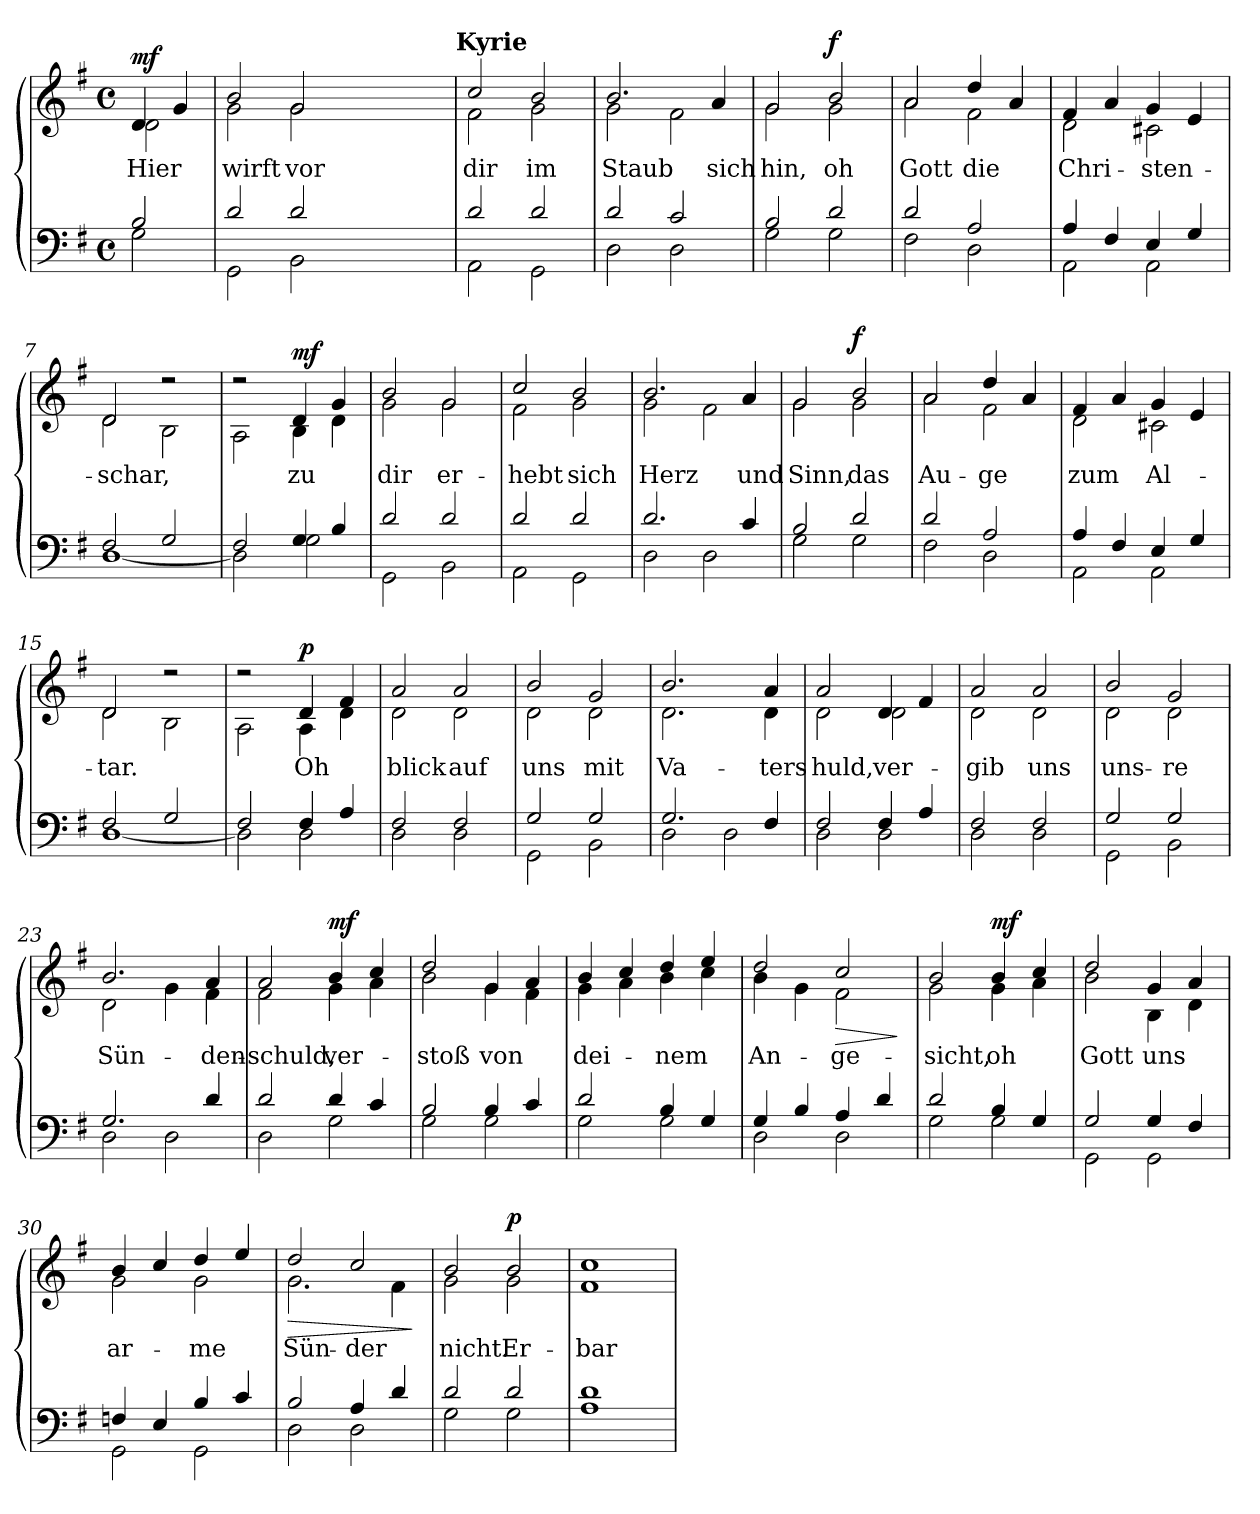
**kern	**kern	**text	**dynam
*part1	*part1	*part1	*part1
*staff2	*staff1	*staff1	*staff1/2
*clefF4	*clefG2	*	*
*k[f#]	*k[f#]	*	*
*G:	*G:	*	*
*M4/4	*M4/4	*	*
*met(c)	*met(c)	*	*
=	=	=	=
*^	*	*	*
!	!	!LO:TX:a:Bi:t=Langsam	!	!
!	!	!	!LO:LY:b	!LO:DY:a
*	*	*^	*	*
2B/	2G\	4d/	2d\	Hier	mf
.	.	4g/	.	.	.
=1	=1	=1	=1	=1	=1
!	!	!	!	!LO:LY:b	!
2d/	2GG\	2b/	2g\	wirft	.
!	!	!	!	!LO:LY:b	!
2d/	2BB\	2g/	2g\	vor	.
2ryy	2ryy	2ryy	2ryy	.	.
8..ryy	8..ryy	8..ryy	8..ryy	.	.
!	!	!	!LO:TX:a:B:t=Kyrie	!	!
=2	=2	=2	=2	=2	=2
!	!	!	!	!LO:LY:b	!
2d/	2AA\	2cc/	2f#\	dir	.
!	!	!	!	!LO:LY:b	!
2d/	2GG\	2b/	2g\	im	.
=3	=3	=3	=3	=3	=3
!	!	!	!	!LO:LY:b	!
2d/	2D\	2.b/	2g\	Staub	.
2c/	2D\	.	2f#\	.	.
!	!	!	!	!LO:LY:b	!
.	.	4a/	.	sich	.
=4	=4	=4	=4	=4	=4
!	!	!	!	!LO:LY:b	!
2B/	2G\	2g/	2g\	hin,	.
!	!	!	!	!LO:LY:b	!LO:DY:a
2d/	2G\	2b/	2g\	oh	f
=5	=5	=5	=5	=5	=5
!	!	!	!	!LO:LY:b	!
2d/	2F#\	2a/	2a\	Gott	.
!	!	!	!	!LO:LY:b	!
2A/	2D\	4dd/	2f#\	die	.
.	.	4a/	.	.	.
!!LO:LB:g=z	!!
=6	=6	=6	=6	=6	=6
!	!	!	!	!LO:LY:b	!
4A/	2AA\	4f#/	2d\	Chri-	.
4F#/	.	4a/	.	.	.
!	!	!	!	!LO:LY:b	!
4E/	2AA\	4g/	2c#X\	-sten-	.
4G/	.	4e/	.	.	.
=7	=7	=7	=7	=7	=7
!	!	!	!	!LO:LY:b	!
2F#/	[<1D	2d/	2d\	-schar,	.
2G/	.	2r	2B\	.	.
=8	=8	=8	=8	=8	=8
2F#/	2D\]	2r	2A\	.	.
!	!	!	!	!LO:LY:b	!LO:DY:a
4G/	2G\	4d/	4B\	zu	mf
4B/	.	4g/	4d\	.	.
=9	=9	=9	=9	=9	=9
!	!	!	!	!LO:LY:b	!
2d/	2GG\	2b/	2g\	dir	.
!	!	!	!	!LO:LY:b	!
2d/	2BB\	2g/	2g\	er-	.
=10	=10	=10	=10	=10	=10
!	!	!	!	!LO:LY:b	!
2d/	2AA\	2cc/	2f#\	-hebt	.
!	!	!	!	!LO:LY:b	!
2d/	2GG\	2b/	2g\	sich	.
=11	=11	=11	=11	=11	=11
!	!	!	!	!LO:LY:b	!
2.d/	2D\	2.b/	2g\	Herz	.
.	2D\	.	2f#\	.	.
!	!	!	!	!LO:LY:b	!
4c/	.	4a/	.	und	.
!!LO:LB:g=z	!!
=12	=12	=12	=12	=12	=12
!	!	!	!	!LO:LY:b	!
2B/	2G\	2g/	2g\	Sinn,	.
!	!	!	!	!LO:LY:b	!LO:DY:a
2d/	2G\	2b/	2g\	das	f
=13	=13	=13	=13	=13	=13
!	!	!	!	!LO:LY:b	!
2d/	2F#\	2a/	2a\	Au-	.
!	!	!	!	!LO:LY:b	!
2A/	2D\	4dd/	2f#\	-ge	.
.	.	4a/	.	.	.
=14	=14	=14	=14	=14	=14
!	!	!	!	!LO:LY:b	!
4A/	2AA\	4f#/	2d\	zum	.
4F#/	.	4a/	.	.	.
!	!	!	!	!LO:LY:b	!
4E/	2AA\	4g/	2c#X\	Al-	.
4G/	.	4e/	.	.	.
=15	=15	=15	=15	=15	=15
!	!	!	!	!LO:LY:b	!
2F#/	[<1D	2d/	2d\	-tar.	.
2G/	.	2r	2B\	.	.
=16	=16	=16	=16	=16	=16
2F#/	2D\]	2r	2A\	.	.
!	!	!	!	!LO:LY:b	!LO:DY:a
4F#/	2D\	4d/	4A\	Oh	p
4A/	.	4f#/	4d\	.	.
=17	=17	=17	=17	=17	=17
!	!	!	!	!LO:LY:b	!
2F#/	2D\	2a/	2d\	blick	.
!	!	!	!	!LO:LY:b	!
2F#/	2D\	2a/	2d\	auf	.
!!LO:LB:g=z	!!
=18	=18	=18	=18	=18	=18
!	!	!	!	!LO:LY:b	!
2G/	2GG\	2b/	2d\	uns	.
!	!	!	!	!LO:LY:b	!
2G/	2BB\	2g/	2d\	mit	.
=19	=19	=19	=19	=19	=19
!	!	!	!	!LO:LY:b	!
2.G/	2D\	2.b/	2.d\	Va-	.
.	2D\	.	.	.	.
!	!	!	!	!LO:LY:b	!
4F#/	.	4a/	4d\	-ters-	.
=20	=20	=20	=20	=20	=20
!	!	!	!	!LO:LY:b	!
2F#/	2D\	2a/	2d\	-huld,	.
!	!	!	!	!LO:LY:b	!
4F#/	2D\	4d/	2d\	ver-	.
4A/	.	4f#/	.	.	.
=21	=21	=21	=21	=21	=21
!	!	!	!	!LO:LY:b	!
2F#/	2D\	2a/	2d\	-gib	.
!	!	!	!	!LO:LY:b	!
2F#/	2D\	2a/	2d\	uns	.
=22	=22	=22	=22	=22	=22
!	!	!	!	!LO:LY:b	!
2G/	2GG\	2b/	2d\	uns-	.
!	!	!	!	!LO:LY:b	!
2G/	2BB\	2g/	2d\	-re	.
=23	=23	=23	=23	=23	=23
!	!	!	!	!LO:LY:b	!
2.G/	2D\	2.b/	2d\	Sün-	.
.	2D\	.	4g\	.	.
!	!	!	!	!LO:LY:b	!
4d/	.	4a/	4f#\	-den-	.
!!LO:LB:g=z	!!
=24	=24	=24	=24	=24	=24
!	!	!	!	!LO:LY:b	!
2d/	2D\	2a/	2f#\	-schuld,	.
!	!	!	!	!LO:LY:b	!LO:DY:a
4d/	2G\	4b/	4g\	ver-	mf
4c/	.	4cc/	4a\	.	.
=25	=25	=25	=25	=25	=25
!	!	!	!	!LO:LY:b	!
2B/	2G\	2dd/	2b\	-stoß	.
!	!	!	!	!LO:LY:b	!
4B/	2G\	4g/	4g\	von	.
4c/	.	4a/	4f#\	.	.
=26	=26	=26	=26	=26	=26
!	!	!	!	!LO:LY:b	!
2d/	2G\	4b/	4g\	dei-	.
.	.	4cc/	4a\	.	.
!	!	!	!	!LO:LY:b	!
4B/	2G\	4dd/	4b\	-nem	.
4G/	.	4ee/	4cc\	.	.
=27	=27	=27	=27	=27	=27
!	!	!	!	!LO:LY:b	!
4G/	2D\	2dd/	4b\	An-	.
4B/	.	.	4g\	.	.
!	!	!	!	!LO:LY:b	!LO:HP:b
4A/	2D\	2cc/	2f#\	-ge-	>
4d/	.	.	.	.	.
*v	*v	*	*	*	*
*	*v	*v	*	*
.	.	.	]
=28	=28	=28	=28
*^	*	*	*
!	!	!	!LO:LY:b	!
*	*	*^	*	*
2d/	2G\	2b/	2g\	-sicht,	.
!	!	!	!	!LO:LY:b	!LO:DY:a
4B/	2G\	4b/	4g\	oh	mf
4G/	.	4cc/	4a\	.	.
!!LO:PB:g=z	!!
=29	=29	=29	=29	=29	=29
!	!	!	!	!LO:LY:b	!
2G/	2GG\	2dd/	2b\	Gott	.
!	!	!	!	!LO:LY:b	!
4G/	2GG\	4g/	4B\	uns	.
4F#/	.	4a/	4d\	.	.
=30	=30	=30	=30	=30	=30
!	!	!	!	!LO:LY:b	!
4Fn/	2GG\	4b/	2g\	ar-	.
4E/	.	4cc/	.	.	.
!	!	!	!	!LO:LY:b	!
4B/	2GG\	4dd/	2g\	-me	.
4c/	.	4ee/	.	.	.
=31	=31	=31	=31	=31	=31
!	!	!	!	!LO:LY:b	!LO:HP:b
2B/	2D\	2dd/	2.g\	Sün-	>
!	!	!	!	!LO:LY:b	!
4A/	2D\	2cc/	.	-der	.
4d/	.	.	4f#\	.	.
*v	*v	*	*	*	*
*	*v	*v	*	*
.	.	.	]
=32	=32	=32	=32
*^	*	*	*
!	!	!	!LO:LY:b	!
*	*	*^	*	*
2d/	2G\	2b/	2g\	nicht.	.
!	!	!	!	!LO:LY:b	!LO:DY:a
2d/	2G\	2b/	2g\	Er-	p
=33	=33	=33	=33	=33	=33
!	!	!	!	!LO:LY:b	!
1d	1A	1cc	1f#	-bar-	.
*v	*v	*	*	*	*
*	*v	*v	*	*
=	=	=	=
*-	*-	*-	*-
